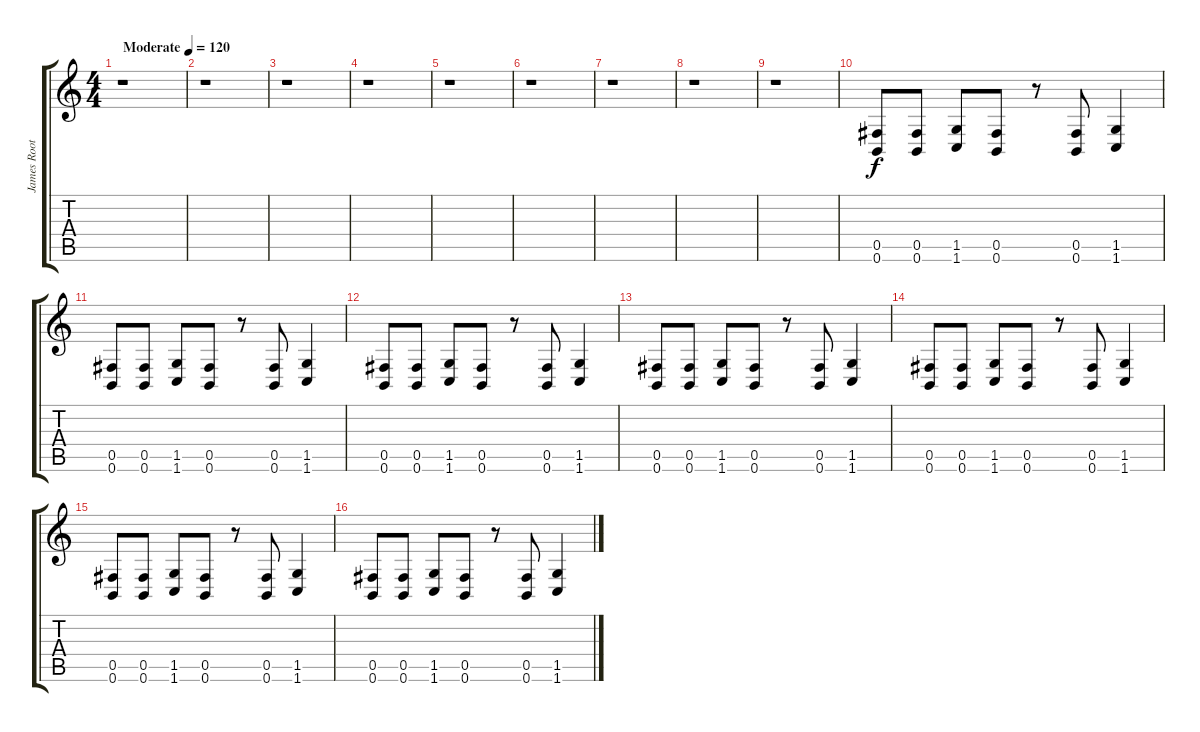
\track ("James Root" "James Root") {instrument overdrivenguitar}
\staff {score tabs}
\tuning (Db4 Ab3 E3 B2 Gb2 B1) {hide}
\ts (4 4)
\tempo (120 "Moderate")
\tempo 210
\tempo (120 "Moderate")
\clef g2
\ks c
r.1{dy f instrument overdrivenguitar} |
r.1 |
r.1 |
r.1 |
r.1 |
r.1 |
r.1 |
r.1 |
r.1 |
(0.5 0.6).8 (0.5 0.6).8 (1.5 1.6).8 (0.5 0.6).8 r.8 (0.5 0.6).8 (1.5 1.6).4 |
(0.5 0.6).8 (0.5 0.6).8 (1.5 1.6).8 (0.5 0.6).8 r.8 (0.5 0.6).8 (1.5 1.6).4 |
(0.5 0.6).8 (0.5 0.6).8 (1.5 1.6).8 (0.5 0.6).8 r.8 (0.5 0.6).8 (1.5 1.6).4 |
(0.5 0.6).8 (0.5 0.6).8 (1.5 1.6).8 (0.5 0.6).8 r.8 (0.5 0.6).8 (1.5 1.6).4 |
(0.5 0.6).8 (0.5 0.6).8 (1.5 1.6).8 (0.5 0.6).8 r.8 (0.5 0.6).8 (1.5 1.6).4 |
(0.5 0.6).8 (0.5 0.6).8 (1.5 1.6).8 (0.5 0.6).8 r.8 (0.5 0.6).8 (1.5 1.6).4 |
(0.5 0.6).8 (0.5 0.6).8 (1.5 1.6).8 (0.5 0.6).8 r.8 (0.5 0.6).8 (1.5 1.6).4
